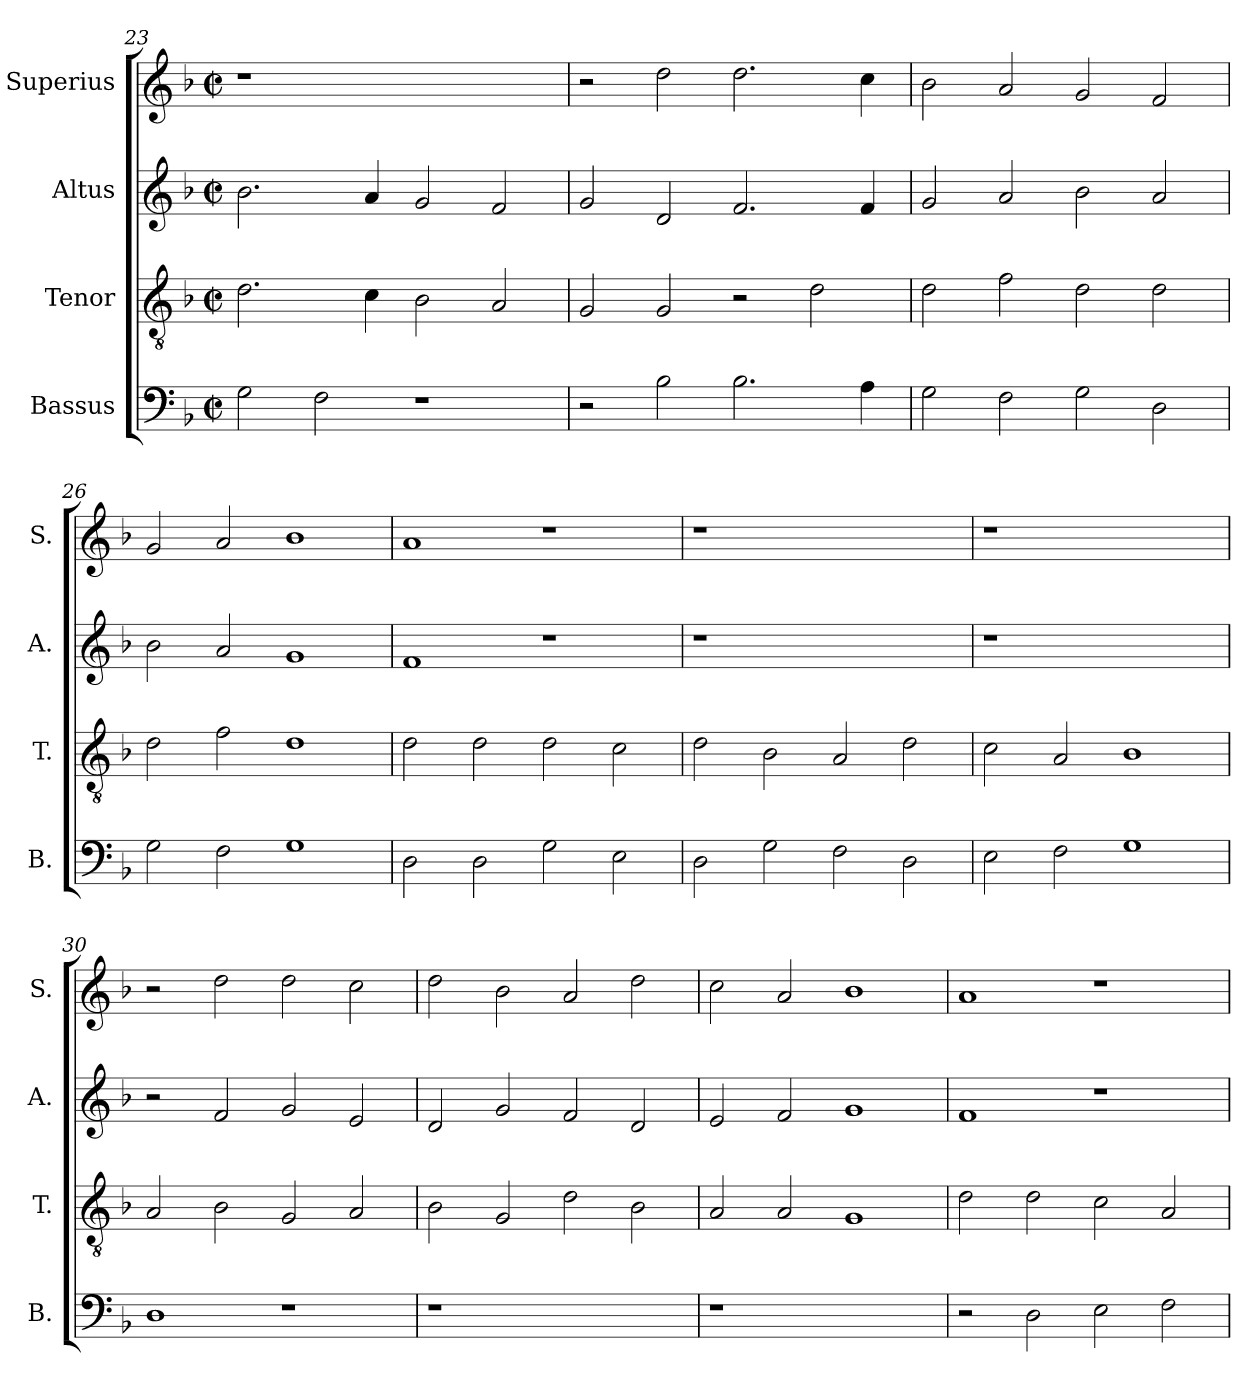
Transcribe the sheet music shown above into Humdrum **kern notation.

**kern	**kern	**kern	**kern
*part4	*part3	*part2	*part1
*staff4	*staff3	*staff2	*staff1
*I"Bassus	*I"Tenor	*I"Altus	*I"Superius
*I'B.	*I'T.	*I'A.	*I'S.
!!LO:LB:g=z
*clefF4	*clefGv2	*clefG2	*clefG2
*	*ITrd7c12	*	*
*k[b-]	*k[b-]	*k[b-]	*k[b-]
*F:	*F:	*F:	*F:
*M2/2	*M2/2	*M2/2	*M2/2
*met(c|)	*met(c|)	*met(c|)	*met(c|)
=23	=23	=23	=23
!	!	!	!LO:N:vis=1
2Gi\	2.Di\	2.b-i\	1r
2Fi\	.	.	.
.	4Ci\	4ai/	.
1r	2BB-i\	2gi/	1ryy
.	2AAi/	2fi/	.
=24	=24	=24	=24
2r	2GGi/	2gi/	2r
2B-i\	2GGi/	2di/	2ddi\
2.B-i\	2r	2.fi/	2.ddi\
.	2Di\	.	.
4Ai\	.	4fi/	4cci\
=25	=25	=25	=25
2Gi\	2Di\	2gi/	2b-i\
2Fi\	2Fi\	2ai/	2ai/
2Gi\	2Di\	2b-i\	2gi/
2Di\	2Di\	2ai/	2fi/
=26	=26	=26	=26
2Gi\	2Di\	2b-i\	2gi/
2Fi\	2Fi\	2ai/	2ai/
1Gi	1Di	1gi	1b-i
!!LO:PB:g=z
=27	=27	=27	=27
2Di\	2Di\	1fi	1ai
2Di\	2Di\	.	.
2Gi\	2Di\	1r	1r
2Ei\	2Ci\	.	.
=28	=28	=28	=28
!	!	!LO:N:vis=1	!LO:N:vis=1
2Di\	2Di\	1r	1r
2Gi\	2BB-i\	.	.
2Fi\	2AAi/	1ryy	1ryy
2Di\	2Di\	.	.
=29	=29	=29	=29
!	!	!LO:N:vis=1	!LO:N:vis=1
2Ei\	2Ci\	1r	1r
2Fi\	2AAi/	.	.
1Gi	1BB-i	1ryy	1ryy
=30	=30	=30	=30
1Di	2AAi/	2r	2r
.	2BB-i\	2fi/	2ddi\
1r	2GGi/	2gi/	2ddi\
.	2AAi/	2ei/	2cci\
=31	=31	=31	=31
!LO:N:vis=1	!	!	!
1r	2BB-i\	2di/	2ddi\
.	2GGi/	2gi/	2b-i\
1ryy	2Di\	2fi/	2ai/
.	2BB-i\	2di/	2ddi\
!!LO:LB:g=z
=32	=32	=32	=32
!LO:N:vis=1	!	!	!
1r	2AAi/	2ei/	2cci\
.	2AAi/	2fi/	2ai/
1ryy	1GGi	1gi	1b-i
=33	=33	=33	=33
2r	2Di\	1fi	1ai
2Di\	2Di\	.	.
2Ei\	2Ci\	1r	1r
2Fi\	2AAi/	.	.
=	=	=	=
*-	*-	*-	*-
